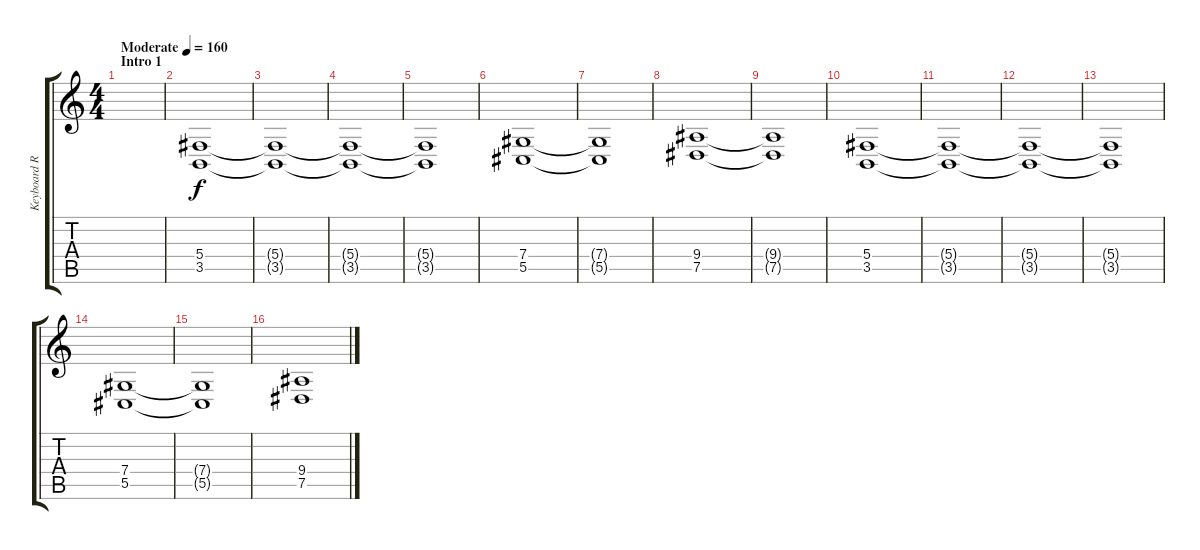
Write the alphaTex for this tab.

\track ("Keyboard Rhythm" "Keyboard R") {instrument brightacousticpiano bank 1}
\staff {score tabs}
\tuning (Eb4 Bb3 Gb3 Db3 Ab2 Eb2) {hide}
\ts (4 4)
\section ("" "Intro 1")
\tempo (160 "Moderate")
\clef g2
\ks c
|
(5.4 3.5).1 |
(5.4{t} 3.5{t}).1 |
(5.4{t} 3.5{t}).1 |
(5.4{t} 3.5{t}).1 |
(7.4 5.5).1 |
(7.4{t} 5.5{t}).1 |
(9.4 7.5).1 |
(9.4{t} 7.5{t}).1 |
(5.4 3.5).1 |
(5.4{t} 3.5{t}).1 |
(5.4{t} 3.5{t}).1 |
(5.4{t} 3.5{t}).1 |
(7.4 5.5).1 |
(7.4{t} 5.5{t}).1 |
(9.4 7.5).1
